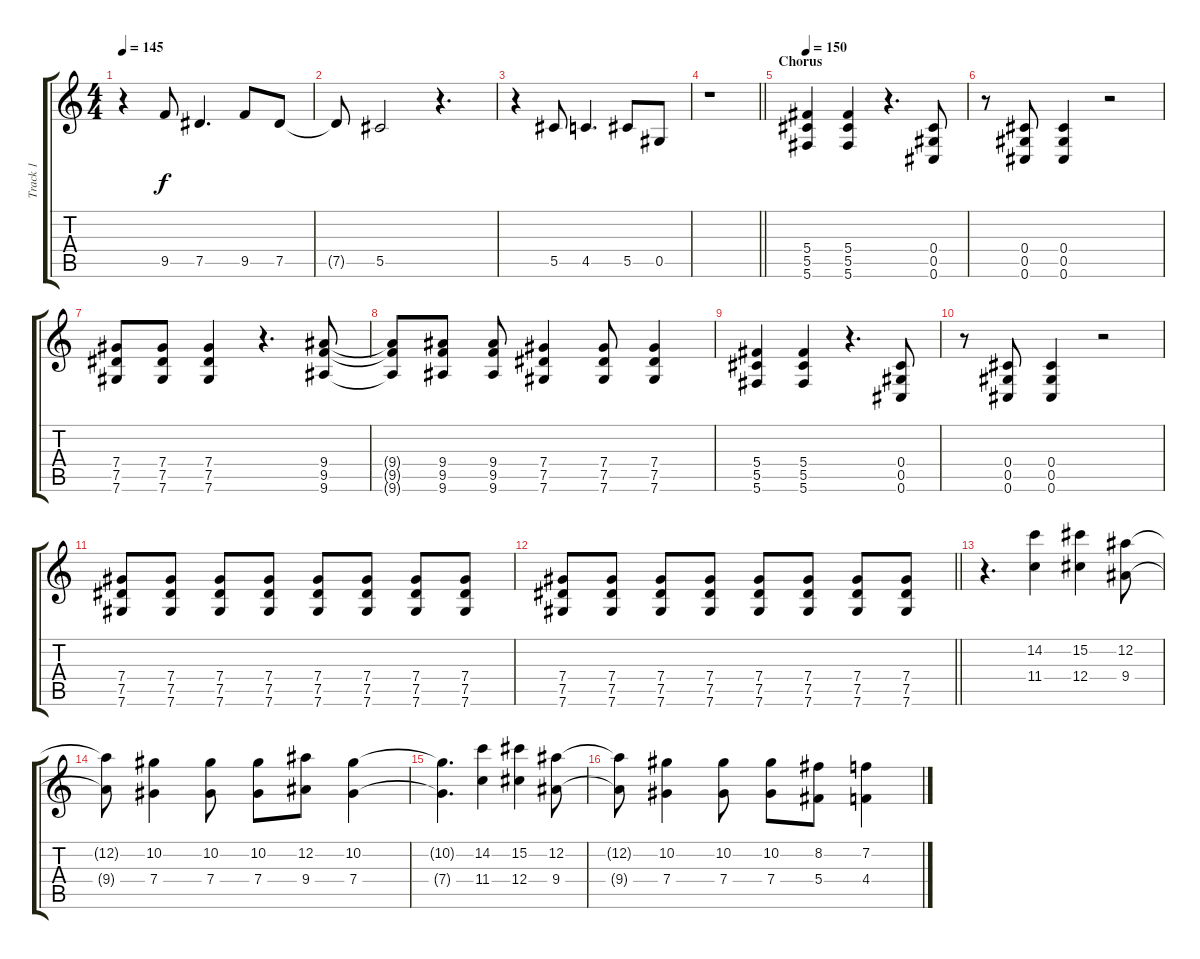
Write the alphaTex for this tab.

\track ("Track 1" "Track 1") {instrument distortionguitar}
\staff {score tabs}
\tuning (Eb4 Bb3 Gb3 Db3 Ab2 Db2) {hide}
\ts (4 4)
\tempo 145
\clef g2
\ks c
r.4{dy f} 9.5.8 7.5.4{d} 9.5.8 7.5.8 |
7.5{t}.8 5.5.2 r.4{d} |
r.4 5.5.8 4.5.4{d} 5.5.8 0.5.8 |
\barLineRight lightlight
r.1{instrument distortionguitar} |
\section ("" "Chorus")
\tempo 150
(5.4 5.5 5.6).4 (5.4 5.5 5.6).4 r.4{d} (0.4 0.5 0.6).8 |
r.8 (0.4 0.5 0.6).8 (0.4 0.5 0.6).4 r.2 |
(7.4 7.5 7.6).8 (7.4 7.5 7.6).8 (7.4 7.5 7.6).4 r.4{d} (9.4 9.5 9.6).8 |
(9.4{t} 9.5{t} 9.6{t}).8 (9.4 9.5 9.6).8 (9.4 9.5 9.6).8 (7.4 7.5 7.6).4 (7.4 7.5 7.6).8 (7.4 7.5 7.6).4 |
(5.4 5.5 5.6).4 (5.4 5.5 5.6).4 r.4{d} (0.4 0.5 0.6).8 |
r.8 (0.4 0.5 0.6).8 (0.4 0.5 0.6).4 r.2 |
(7.4 7.5 7.6).8 (7.4 7.5 7.6).8 (7.4 7.5 7.6).8 (7.4 7.5 7.6).8 (7.4 7.5 7.6).8 (7.4 7.5 7.6).8 (7.4 7.5 7.6).8 (7.4 7.5 7.6).8 |
\barLineRight lightlight
(7.4 7.5 7.6).8 (7.4 7.5 7.6).8 (7.4 7.5 7.6).8 (7.4 7.5 7.6).8 (7.4 7.5 7.6).8 (7.4 7.5 7.6).8 (7.4 7.5 7.6).8 (7.4 7.5 7.6).8 |
r.4{d} (14.2 11.4).4 (15.2 12.4).4 (12.2 9.4).8 |
(12.2{t} 9.4{t}).8 (10.2 7.4).4 (10.2 7.4).8 (10.2 7.4).8 (12.2 9.4).8 (10.2 7.4).4 |
(10.2{t} 7.4{t}).4{d} (14.2 11.4).4 (15.2 12.4).4 (12.2 9.4).8 |
(12.2{t} 9.4{t}).8 (10.2 7.4).4 (10.2 7.4).8 (10.2 7.4).8 (8.2 5.4).8 (7.2 4.4).4
